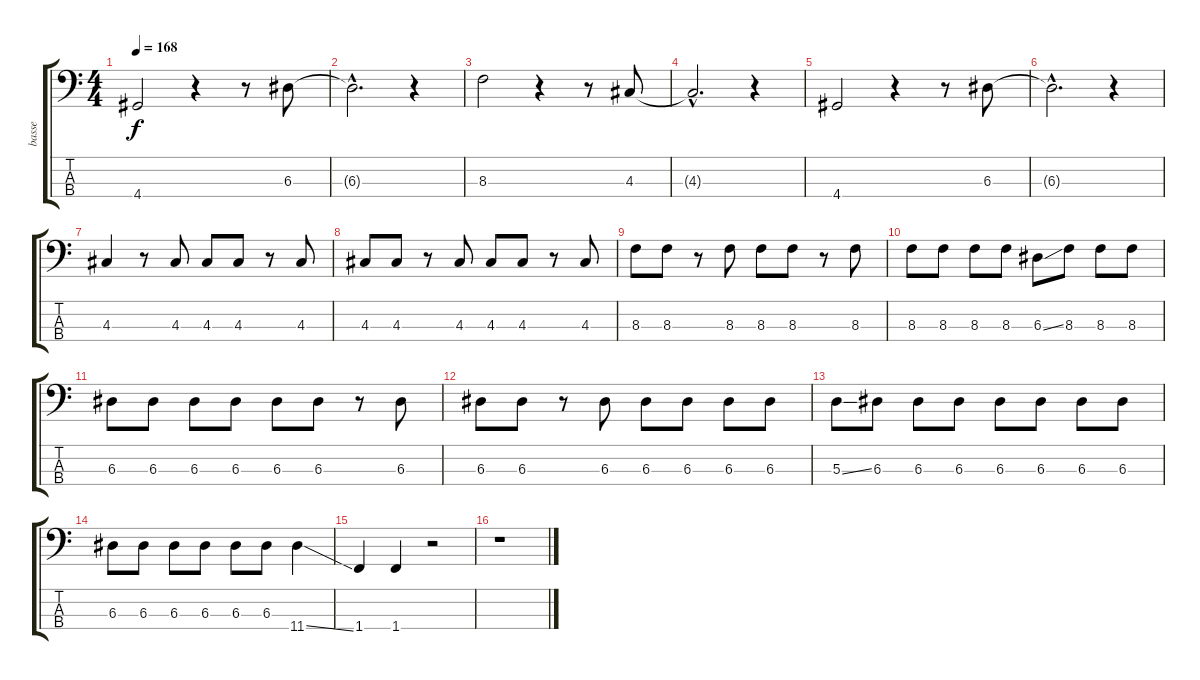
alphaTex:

\track ("basse" "basse") {instrument electricbassfinger}
\staff {score tabs}
\tuning (G2 D2 A1 E1) {hide}
\ts (4 4)
\tempo 168
\clef f4
\ks c
4.4.2{dy f} r.4 r.8 6.3.8 |
6.3{hac t}.2{d} r.4 |
8.3.2 r.4 r.8 4.3.8 |
4.3{hac t}.2{d} r.4 |
4.4.2 r.4 r.8 6.3.8 |
6.3{hac t}.2{d} r.4 |
4.3.4 r.8 4.3.8 4.3.8 4.3.8 r.8 4.3.8 |
4.3.8 4.3.8 r.8 4.3.8 4.3.8 4.3.8 r.8 4.3.8 |
8.3.8 8.3.8 r.8 8.3.8 8.3.8 8.3.8 r.8 8.3.8 |
8.3.8 8.3.8 8.3.8 8.3.8 6.3{ss}.8 8.3.8 8.3.8 8.3.8 |
6.3.8 6.3.8 6.3.8 6.3.8 6.3.8 6.3.8 r.8 6.3.8 |
6.3.8 6.3.8 r.8 6.3.8 6.3.8 6.3.8 6.3.8 6.3.8 |
5.3{ss}.8 6.3.8 6.3.8 6.3.8 6.3.8 6.3.8 6.3.8 6.3.8 |
6.3.8 6.3.8 6.3.8 6.3.8 6.3.8 6.3.8 11.4{ss}.4 |
1.4.4 1.4.4 r.2 |
r.1
